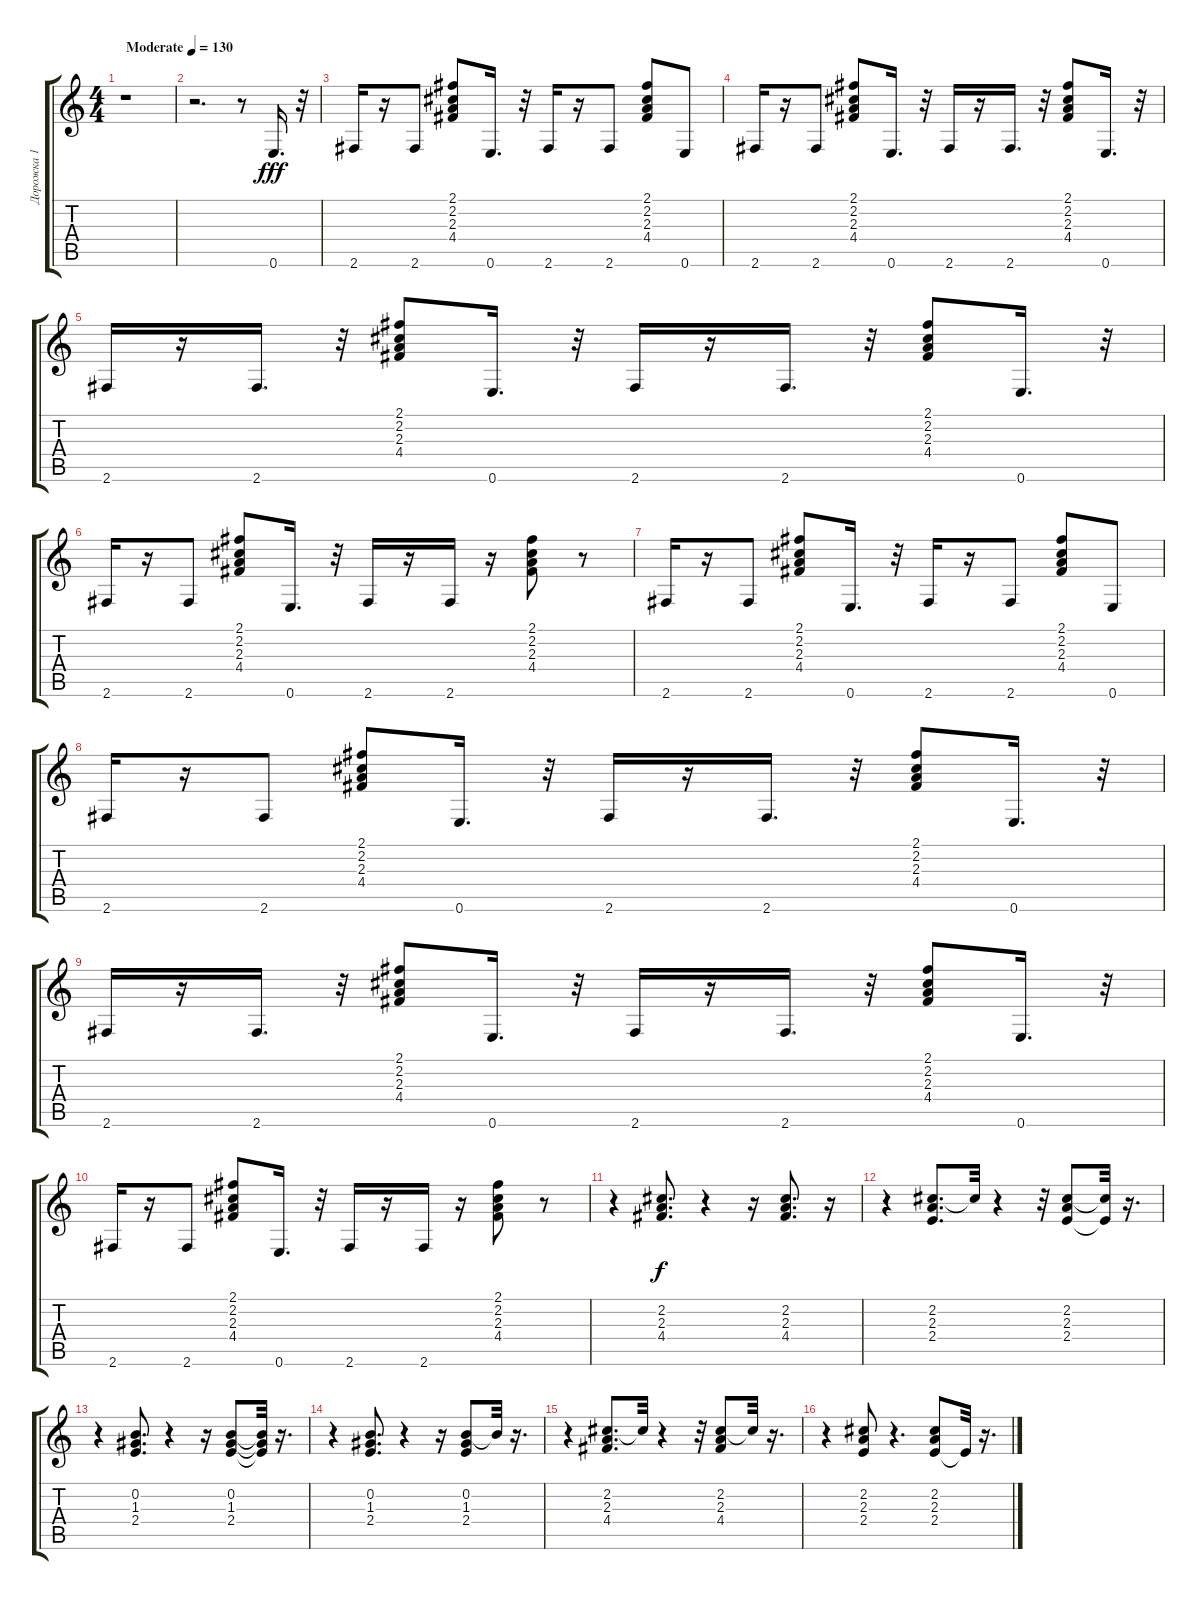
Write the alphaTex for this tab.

\track ("Дорожка 1" "Дорожка 1") {instrument overdrivenguitar}
\staff {score tabs}
\tuning (E4 B3 G3 D3 A2 E2) {hide}
\ts (4 4)
\tempo (130 "Moderate")
\clef g2
\ks c
r.1{dy fff instrument overdrivenguitar} |
r.2{d} r.8 0.6.16{d} r.32 |
2.6.16 r.16 2.6.8 (2.1 2.2 2.3 4.4).8 0.6.16{d} r.32 2.6.16 r.16 2.6.8 (2.1 2.2 2.3 4.4).8 0.6.8 |
2.6.16 r.16 2.6.8 (2.1 2.2 2.3 4.4).8 0.6.16{d} r.32 2.6.16 r.16 2.6.16{d} r.32 (2.1 2.2 2.3 4.4).8 0.6.16{d} r.32 |
2.6.16 r.16 2.6.16{d} r.32 (2.1 2.2 2.3 4.4).8 0.6.16{d} r.32 2.6.16 r.16 2.6.16{d} r.32 (2.1 2.2 2.3 4.4).8 0.6.16{d} r.32 |
2.6.16 r.16 2.6.8 (2.1 2.2 2.3 4.4).8 0.6.16{d} r.32 2.6.16 r.16 2.6.16 r.16 (2.1 2.2 2.3 4.4).8 r.8 |
2.6.16 r.16 2.6.8 (2.1 2.2 2.3 4.4).8 0.6.16{d} r.32 2.6.16 r.16 2.6.8 (2.1 2.2 2.3 4.4).8 0.6.8 |
2.6.16 r.16 2.6.8 (2.1 2.2 2.3 4.4).8 0.6.16{d} r.32 2.6.16 r.16 2.6.16{d} r.32 (2.1 2.2 2.3 4.4).8 0.6.16{d} r.32 |
2.6.16 r.16 2.6.16{d} r.32 (2.1 2.2 2.3 4.4).8 0.6.16{d} r.32 2.6.16 r.16 2.6.16{d} r.32 (2.1 2.2 2.3 4.4).8 0.6.16{d} r.32 |
2.6.16 r.16 2.6.8 (2.1 2.2 2.3 4.4).8 0.6.16{d} r.32 2.6.16 r.16 2.6.16 r.16 (2.1 2.2 2.3 4.4).8 r.8 |
r.4 (2.2 2.3 4.4).8{d dy f} r.4 r.16 (2.2 2.3 4.4).8{d} r.16 |
r.4 (2.2 2.3 2.4).8{d} 2.2{t}.32 r.4 r.32 (2.2 2.3 2.4).8 (2.2{t} 2.4{t}).32 r.16{d} |
r.4 (0.2 1.3 2.4).8{d} r.4 r.16 (0.2 1.3 2.4).8 (0.2{t} 1.3{t} 2.4{t}).32 r.16{d} |
r.4 (0.2 1.3 2.4).8{d} r.4 r.16 (0.2 1.3 2.4).8 0.2{t}.32 r.16{d} |
r.4 (2.2 2.3 4.4).8{d} 2.2{t}.32 r.4 r.32 (2.2 2.3 4.4).8 2.2{t}.32 r.16{d} |
r.4 (2.2 2.3 2.4).8 r.4{d} (2.2 2.3 2.4).8 2.4{t}.32 r.16{d}
